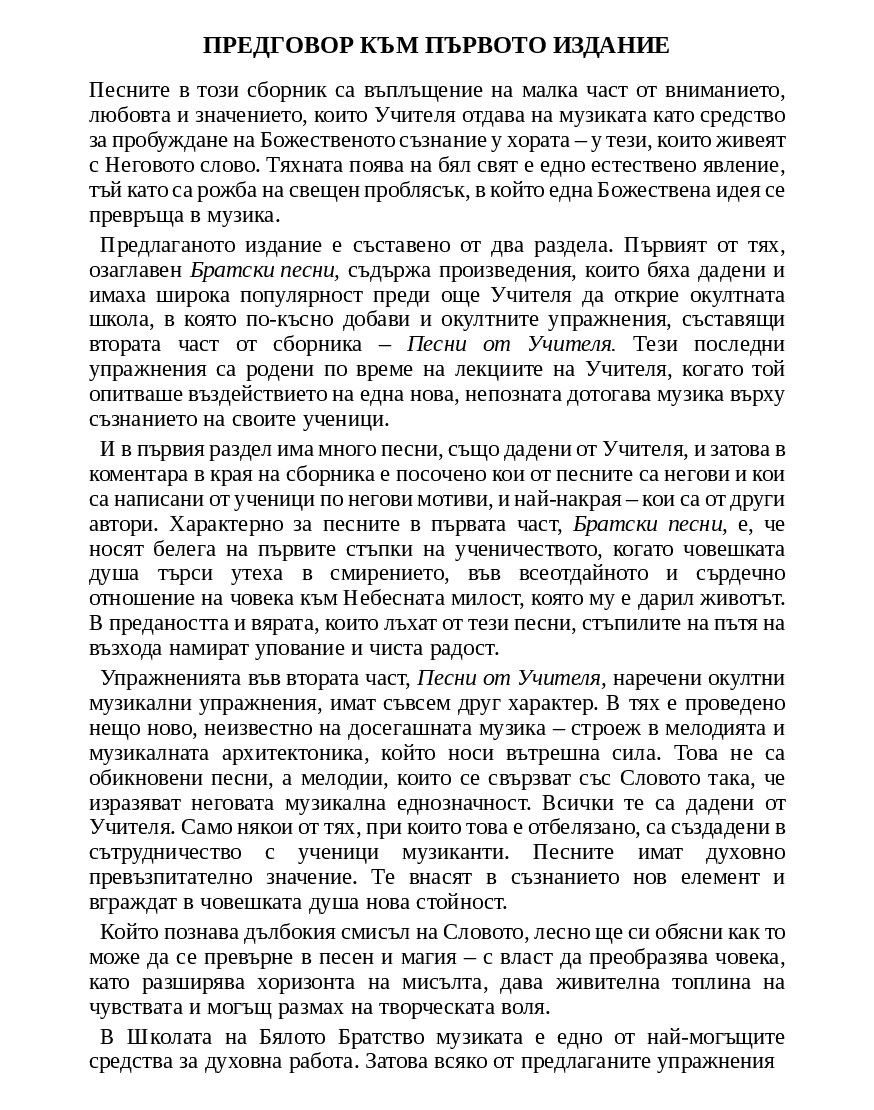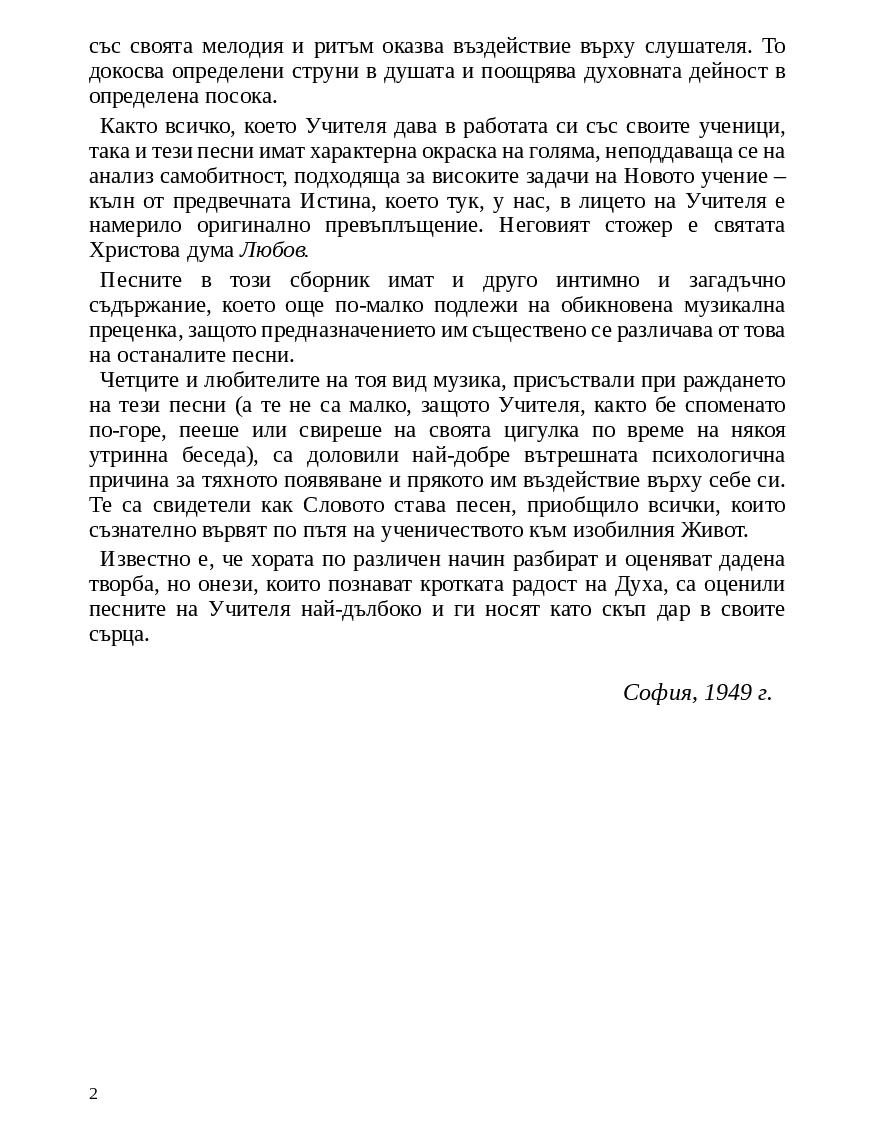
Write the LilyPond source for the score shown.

\version "2.24.3"

% include paper part and global functions
\include "include/globals.ily"

\bookpart {
  \paper {
    print-all-headers = ##f
    print-page-number = ##t
    print-first-page-number = ##f

    % put page numbers on the bottom
    oddHeaderMarkup = \markup ""
    evenHeaderMarkup = \markup ""
    oddFooterMarkup = \markup
    \fill-line {
      ""
      \if \should-print-page-number \fromproperty #'page:page-number-string
    }
    evenFooterMarkup = \markup
    \fill-line {
      \if \should-print-page-number \fromproperty #'page:page-number-string
      ""
    }

    left-margin = 1.5\cm
    right-margin = 1.5\cm
    top-margin = 1.6\cm
    bottom-margin = 1.2\cm
    ragged-bottom = ##t % do not spread the staves to fill the whole vertical space


  }

  \tocItem \markup "Предговор към първото издание"
  \markup \fontsize  #+3.0 { \fill-line \bold {"ПРЕДГОВОР КЪМ ПЪРВОТО ИЗДАНИЕ"} }

  \markup \abs-fontsize #11 {
    \vspace #1.5 \override #'(baseline-skip . 3.2)
    \justify {

      Песните в този сборник са въплъщение на малка част от вниманието, любовта и значението, които Учителя отдава на музиката като средство за пробуждане на Божественото съзнание у хората – у тези, които живеят с Неговото слово. Тяхната поява на
      бял свят е едно естествено явление, тъй като са рожба на свещен проблясък, в който една Божествена идея се превръща в музика.

    }
  }
  \markup \abs-fontsize #11 {
    \vspace #0.9  \override #'(baseline-skip . 3.2)
    \justify {
      \hspace #1.5

      Предлаганото издание е съставено от два раздела. Първият от тях, озаглавен \italic"Братски песни," съдържа произведения,
      които бяха дадени и имаха широка популярност преди още Учителя да открие
      окултната школа, в която по-късно добави и окултните упражнения,
      съставящи втората част от сборника – \italic"Песни" \italic"от" \italic"Учителя." Тези
      последни упражнения са родени по време на лекциите на Учителя,
      когато той опитваше въздействието на една нова, непозната
      дотогава музика върху съзнанието на своите ученици.
    }
  }

  \markup \abs-fontsize #11 {
    \vspace #0.9  \override #'(baseline-skip . 3.2)
    \justify {
      \hspace #1.5
      И в първия раздел има много песни, също дадени от Учителя,
      и затова в коментара в края на сборника е посочено кои от песните
      са негови и кои са написани от ученици по негови мотиви, и най-накрая – кои са от други автори. Характерно за песните в първата
      част, \italic"Братски" \italic"песни," е, че носят белега на първите стъпки на
      ученичеството, когато човешката душа търси утеха в смирението,
      във всеотдайното и сърдечно отношение на човека към Небесната
      милост, която му е дарил животът. В предаността и вярата, които
      лъхат от тези песни, стъпилите на пътя на възхода намират
      упование и чиста радост.
    }
  }
  \markup \abs-fontsize #11 {
    \vspace #0.9  \override #'(baseline-skip . 3.2)
    \justify {
      \hspace #1.5

      Упражненията във втората част, \italic"Песни" \italic"от" \italic"Учителя," наречени
      окултни музикални упражнения, имат съвсем друг характер. В
      тях е проведено нещо ново, неизвестно на досегашната музика
      – строеж в мелодията и музикалната архитектоника, който носи
      вътрешна сила. Това не са обикновени песни, а мелодии, които
      се свързват със Словото така, че изразяват неговата музикална
      еднозначност. Всички те са дадени от Учителя. Само някои от
      тях, при които това е отбелязано, са създадени в сътрудничество
      с ученици музиканти. Песните имат духовно превъзпитателно
      значение. Те внасят в съзнанието нов елемент и вграждат в
      човешката душа нова стойност.
    }
  }
  \markup \abs-fontsize #11 {
    \vspace #0.9  \override #'(baseline-skip . 3.2)
    \justify {
      \hspace #1.5


      Който познава дълбокия смисъл на Словото, лесно ще си обясни
      как то може да се превърне в песен и магия – с власт да преобразява човека, като разширява хоризонта на мисълта, дава живителна топлина на чувствата и могъщ размах на творческата воля.

    }
  }

  \markup \abs-fontsize #11 {
    \vspace #0.9  \override #'(baseline-skip . 3.2)
    \justify {
      \hspace #1.5
      В Школата на Бялото Братство музиката е едно от най-могъщите средства за духовна работа.
      Затова всяко от предлаганите упражнения
    }
  }



  \markup \abs-fontsize #11 {
    \vspace #0.9  \override #'(baseline-skip . 3.2)
    \justify {






      със своята мелодия и ритъм оказва въздействие върху
      слушателя. То докосва определени струни в душата и поощрява
      духовната дейност в определена посока.
    }
  }

  \markup \abs-fontsize #11 {
    \vspace #0.9  \override #'(baseline-skip . 3.2)
    \justify {
      \hspace #1.5
      Както всичко, което Учителя дава в работата си със своите
      ученици, така и тези песни имат характерна окраска на голяма,
      неподдаваща се на анализ самобитност, подходяща за високите
      задачи на Новото учение – кълн от предвечната Истина, което тук,
      у нас, в лицето на Учителя е намерило оригинално превъплъщение.
      Неговият стожер е святата Христова дума \italic"Любов."
    }
  }

  \markup \abs-fontsize #11 {
    \vspace #0.9  \override #'(baseline-skip . 3.2)
    \justify {
      \hspace #1.5

      Песните в този сборник имат и друго интимно и загадъчно
      съдържание, което още по-малко подлежи на обикновена
      музикална преценка, защото предназначението им съществено се
      различава от това на останалите песни.
    }
  }

  \markup \abs-fontsize #11 {
    \vspace #0.9  \override #'(baseline-skip . 3.2)
    \justify {
      \hspace #1.5
      Четците и любителите на тоя вид музика, присъствали при
      раждането на тези песни (а те не са малко, защото Учителя, както
      бе споменато по-горе, пееше или свиреше на своята цигулка
      по време на някоя утринна беседа), са доловили най-добре
      вътрешната психологична причина за тяхното появяване и прякото
      им въздействие върху себе си. Те са свидетели как Словото става
      песен, приобщило всички, които съзнателно вървят по пътя на
      ученичеството към изобилния Живот.
    }
  }

  \markup \abs-fontsize #11 {
    \vspace #0.9  \override #'(baseline-skip . 3.2)
    \justify {
      \hspace #1.5

      Известно е, че хората по различен начин разбират и оценяват
      дадена творба, но онези, които познават кротката радост на Духа,
      са оценили песните на Учителя най-дълбоко и ги носят като скъп
      дар в своите сърца.


    }
  }



  \markup \fontsize #+3 \raise #0 \override #'(baseline-skip . 3.2) {
    \column {
      \line {"  "}
      \line {"  "}

      \fill-line { "" ""  \italic {"София, 1949 г.  "} }
    }
  }



} % bookpart



% Più mosso
% „Weiße Bruderschaft“
